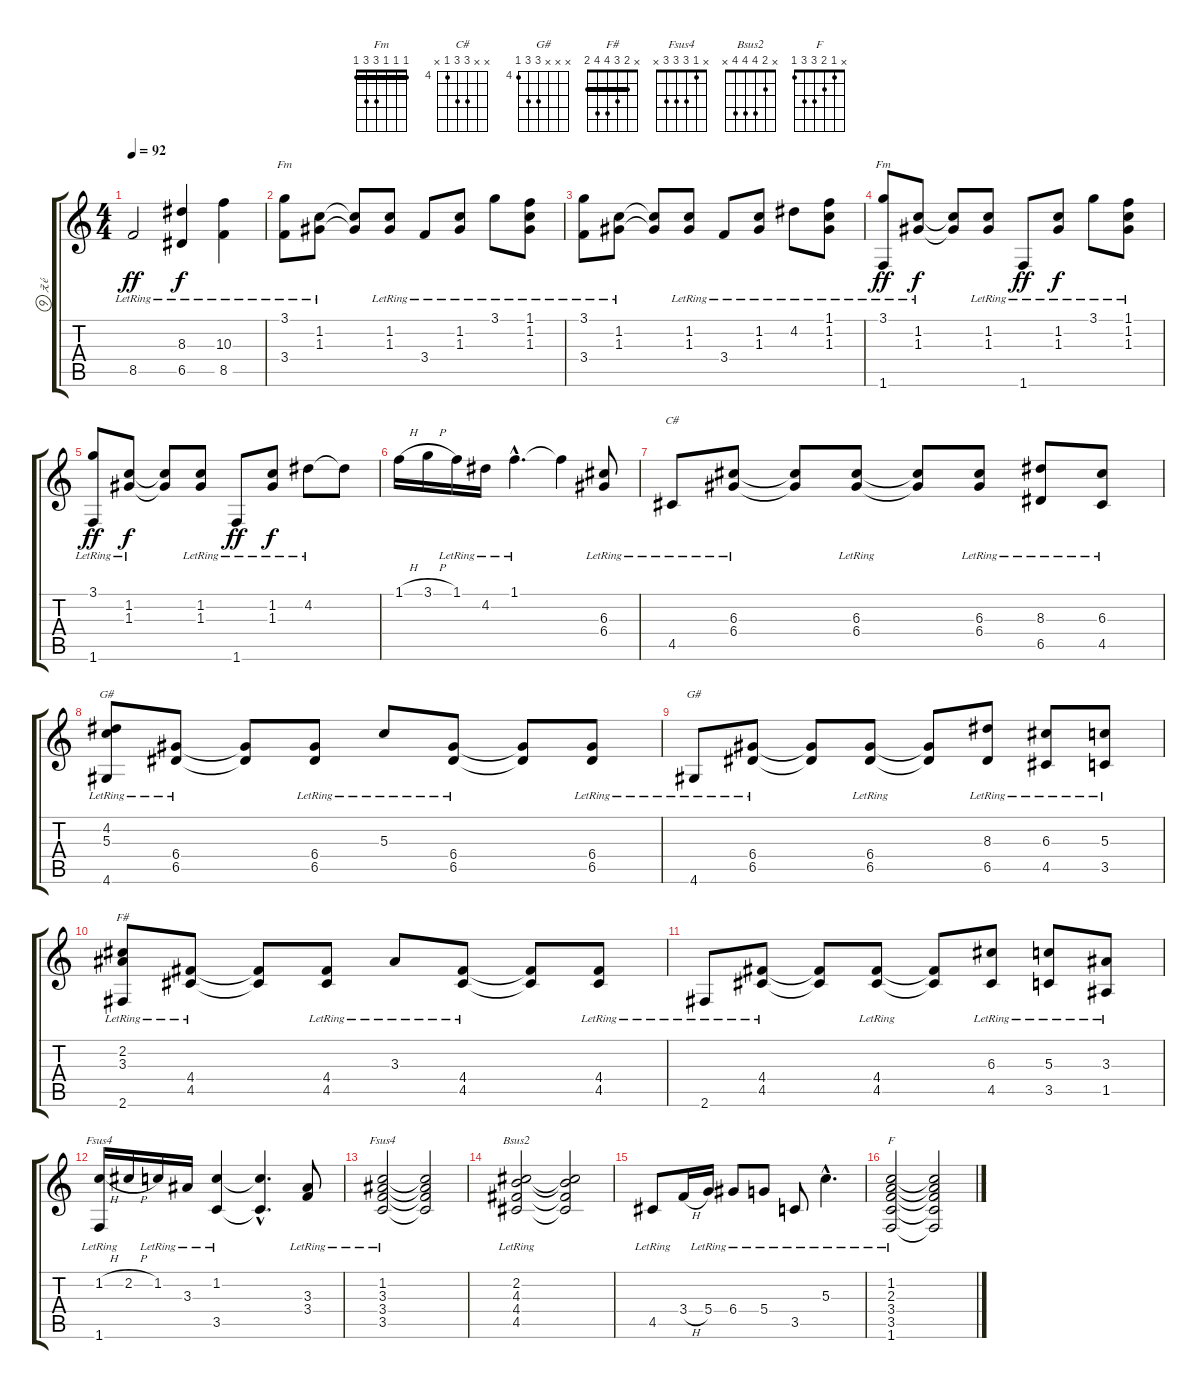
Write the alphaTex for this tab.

\track ("ぇé" "ぇé") {instrument acousticguitarnylon}
\staff {score tabs}
\tuning (E4 B3 G3 D3 A2 E2) {hide}
\chord ("Fm" 1 1 1 3 x x) {barre 1}
\chord ("Fm" 1 1 1 3 3 1) {barre 1}
\chord ("C#" x x 6 6 4 x) {firstfret 4}
\chord ("G#" 4 4 5 6 6 4) {firstfret 4 barre 4}
\chord ("G#" x x x 6 6 4) {firstfret 4}
\chord ("F#" x 2 3 4 4 2) {barre 2}
\chord ("Fsus4" 1 1 3 3 3 1) {barre 1}
\chord ("Fsus4" x 1 3 3 3 x)
\chord ("Bsus2" x 2 4 4 4 x)
\chord ("F" x 1 2 3 3 1)
\ts (4 4)
\tempo 92
\clef g2
\ks c
8.5{lr}.2{dy ff} (8.3{lr} 6.5{lr}).4{dy f} (10.3{lr} 8.5{lr}).4 |
(3.1{lr} 3.4{lr}).8{ch "Fm"} (1.2{lr} 1.3{lr}).8 (1.2{t} 1.3{t}).8 (1.2{lr} 1.3{lr}).8 3.4{lr}.8 (1.2{lr} 1.3{lr}).8 3.1{lr}.8 (1.1{lr} 1.2{lr} 1.3{lr}).8 |
(3.1{lr} 3.4{lr}).8 (1.2{lr} 1.3{lr}).8 (1.2{t} 1.3{t}).8 (1.2{lr} 1.3{lr}).8 3.4{lr}.8 (1.2{lr} 1.3{lr}).8 4.2{lr}.8 (1.1{lr} 1.2{lr} 1.3{lr}).8 |
(3.1{lr} 1.6{lr}).8{ch "Fm" dy ff} (1.2{lr} 1.3{lr}).8{dy f} (1.2{t} 1.3{t}).8 (1.2{lr} 1.3{lr}).8 1.6{lr}.8{dy ff} (1.2{lr} 1.3{lr}).8{dy f} 3.1{lr}.8 (1.1{lr} 1.2{lr} 1.3{lr}).8 |
(3.1{lr} 1.6{lr}).8{dy ff} (1.2{lr} 1.3{lr}).8{dy f} (1.2{t} 1.3{t}).8 (1.2{lr} 1.3{lr}).8 1.6{lr}.8{dy ff} (1.2{lr} 1.3{lr}).8{dy f} 4.2{lr}.8 4.2{t}.8 |
1.1{h}.16 3.1{h}.16 1.1{lr}.16 4.2{lr}.16 1.1{hac lr}.4{d} 1.1{t}.4 (6.3{lr} 6.4{lr}).8 |
4.5{lr}.8{ch "C#"} (6.3{lr} 6.4{lr}).8 (6.3{t} 6.4{t}).8 (6.3{lr} 6.4{lr}).8 (6.3{t} 6.4{t}).8 (6.3{lr} 6.4{lr}).8 (8.3{lr} 6.5{lr}).8 (6.3{lr} 4.5{lr}).8 |
(4.2{lr} 5.3{lr} 4.6{lr}).8{ch "G#"} (6.4{lr} 6.5{lr}).8 (6.4{t} 6.5{t}).8 (6.4{lr} 6.5{lr}).8 5.3{lr}.8 (6.4{lr} 6.5{lr}).8 (6.4{t} 6.5{t}).8 (6.4{lr} 6.5{lr}).8 |
4.6{lr}.8{ch "G#"} (6.4{lr} 6.5{lr}).8 (6.4{t} 6.5{t}).8 (6.4{lr} 6.5{lr}).8 (6.4{t} 6.5{t}).8 (8.3{lr} 6.5{lr}).8 (6.3{lr} 4.5{lr}).8 (5.3{lr} 3.5{lr}).8 |
(2.2{lr} 3.3{lr} 2.6{lr}).8{ch "F#"} (4.4{lr} 4.5{lr}).8 (4.4{t} 4.5{t}).8 (4.4{lr} 4.5{lr}).8 3.3{lr}.8 (4.4{lr} 4.5{lr}).8 (4.4{t} 4.5{t}).8 (4.4{lr} 4.5{lr}).8 |
2.6{lr}.8 (4.4{lr} 4.5{lr}).8 (4.4{t} 4.5{t}).8 (4.4{lr} 4.5{lr}).8 (4.4{t} 4.5{t}).8 (6.3{lr} 4.5{lr}).8 (5.3{lr} 3.5{lr}).8 (3.3{lr} 1.5{lr}).8 |
(1.2{h} 1.6{lr}).16{ch "Fsus4"} 2.2{h}.16 1.2{lr}.16 3.3{lr}.16 (1.2{lr} 3.5{lr}).4 (1.2{hac t} 3.5{hac t}).4{d} (3.3{lr} 3.4{lr}).8 |
(1.2{lr} 3.3{lr} 3.4{lr} 3.5{lr}).2{ch "Fsus4"} (1.2{t} 3.3{t} 3.4{t} 3.5{t}).2 |
(2.2{lr} 4.3{lr} 4.4{lr} 4.5{lr}).2{ch "Bsus2"} (2.2{t} 4.3{t} 4.4{t} 4.5{t}).2 |
4.5{lr}.8 3.4{h}.16 5.4{lr}.16 6.4{lr}.8 5.4{lr}.8 3.5{lr}.8 5.3{hac lr}.4{d} |
(1.2{lr} 2.3{lr} 3.4{lr} 3.5{lr} 1.6{lr}).2{ch "F"} (1.2{t} 2.3{t} 3.4{t} 3.5{t} 1.6{t}).2
